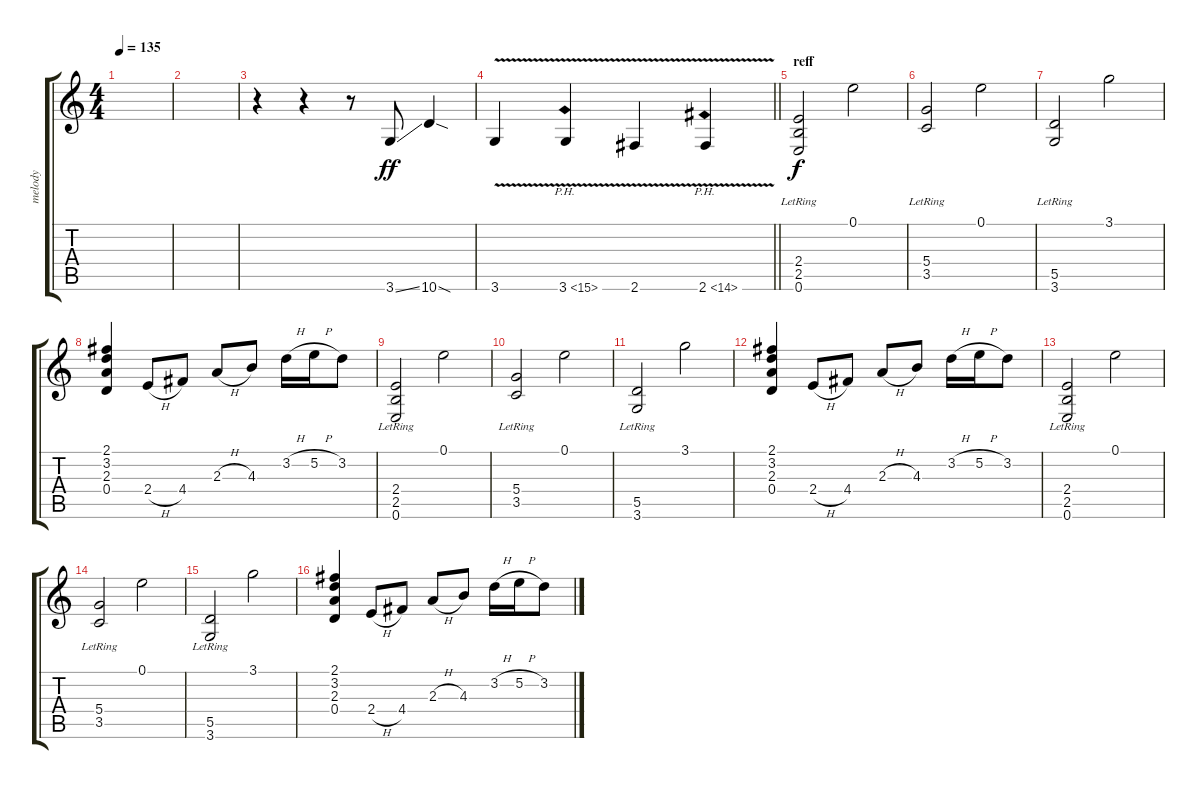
\track ("melody" "melody") {instrument distortionguitar}
\staff {score tabs}
\tuning (E4 B3 G3 D3 A2 E2) {hide}
\ts (4 4)
\tempo 135
\clef g2
\ks c
|
|
r.4 r.4 r.8 3.6{ss}.8{dy ff} 10.6{sod}.4 |
\barLineRight lightlight
3.6{v}.4 3.6{ph 12 v}.4 2.6{v}.4 2.6{ph 12 v}.4 |
\section ("" "reff")
(2.4{lr} 2.5{lr} 0.6{lr}).2{dy f} 0.1.2 |
(5.4{lr} 3.5{lr}).2 0.1.2 |
(5.5{lr} 3.6{lr}).2 3.1.2 |
(2.1 3.2 2.3 0.4).4 2.4{h}.8 4.4.8 2.3{h}.8 4.3.8 3.2{h}.16 5.2{h}.16 3.2.8 |
(2.4{lr} 2.5{lr} 0.6{lr}).2 0.1.2 |
(5.4{lr} 3.5{lr}).2 0.1.2 |
(5.5{lr} 3.6{lr}).2 3.1.2 |
(2.1 3.2 2.3 0.4).4 2.4{h}.8 4.4.8 2.3{h}.8 4.3.8 3.2{h}.16 5.2{h}.16 3.2.8 |
(2.4{lr} 2.5{lr} 0.6{lr}).2 0.1.2 |
(5.4{lr} 3.5{lr}).2 0.1.2 |
(5.5{lr} 3.6{lr}).2 3.1.2 |
(2.1 3.2 2.3 0.4).4 2.4{h}.8 4.4.8 2.3{h}.8 4.3.8 3.2{h}.16 5.2{h}.16 3.2.8
